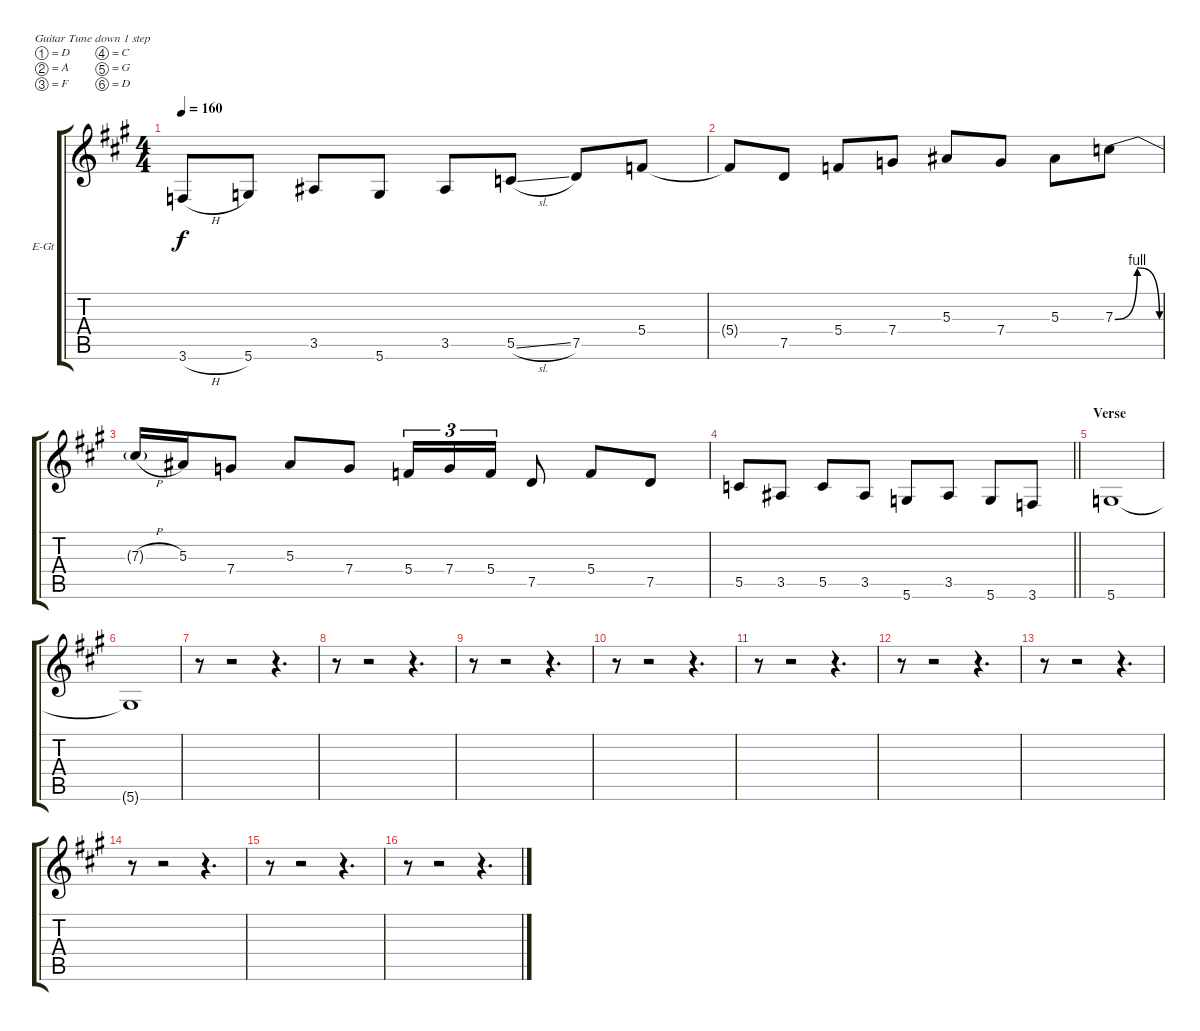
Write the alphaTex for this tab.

\bracketExtendMode groupsimilarinstruments
\firstSystemTrackNameOrientation horizontal
\otherSystemsTrackNameOrientation horizontal
\track ("Lead Gtr" "E-Gt") {instrument distortionguitar}
\staff {score tabs}
\tuning (D4 A3 F3 C3 G2 D2)
\ts (4 4)
\tempo 160
\clef g2
\ks a
3.6{h}.8{dy f} 5.6.8 3.5.8 5.6.8 3.5.8 5.5{sl}.8 7.5.8 5.4.8 |
5.4{t}.8 7.5.8 5.4.8 7.4.8 5.3.8 7.4.8 5.3.8 7.3{be (bendrelease 0 0 30 4 30 4 60 0)}.8 |
7.3{h t}.16 5.3.16 7.4.8 5.3.8 7.4.8 5.4.16{tu (3 2)} 7.4.16{tu (3 2)} 5.4.16{tu (3 2)} 7.5.8 5.4.8 7.5.8 |
\barLineRight lightlight
5.5.8 3.5.8 5.5.8 3.5.8 5.6.8 3.5.8 5.6.8 3.6.8 |
\section ("" "Verse")
5.6.1 |
5.6{t}.1 |
r.8 r.2 r.4{d} |
r.8 r.2 r.4{d} |
r.8 r.2 r.4{d} |
r.8 r.2 r.4{d} |
r.8 r.2 r.4{d} |
r.8 r.2 r.4{d} |
r.8 r.2 r.4{d} |
r.8 r.2 r.4{d} |
r.8 r.2 r.4{d} |
r.8 r.2 r.4{d}
